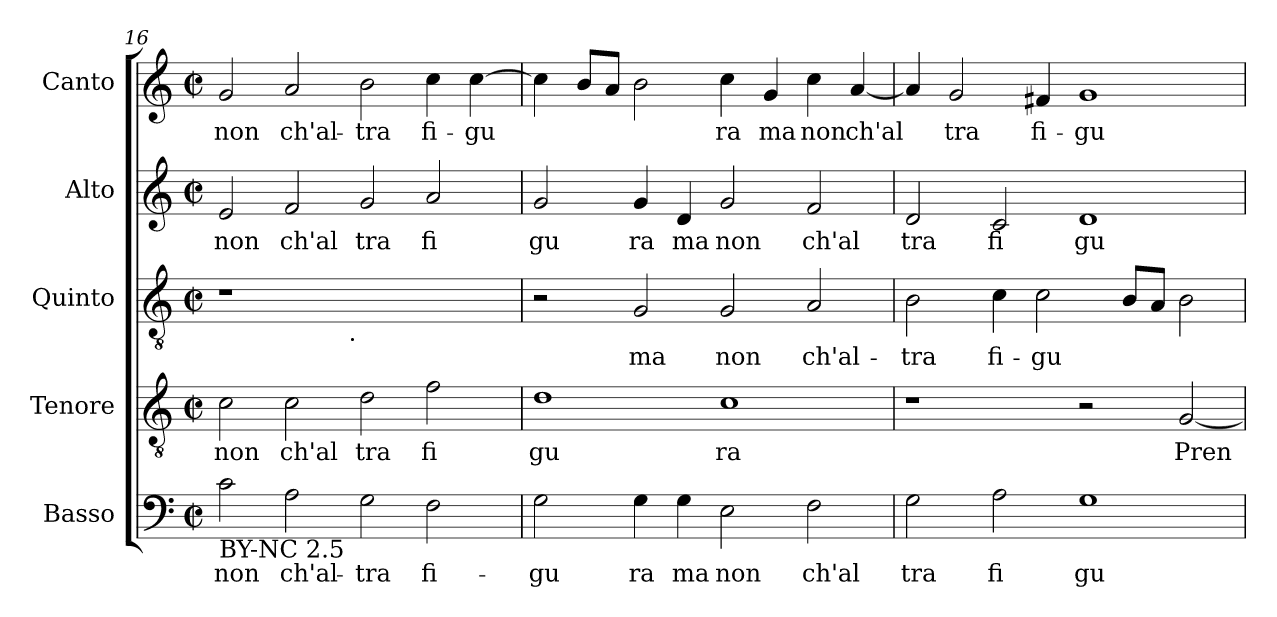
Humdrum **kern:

**kern	**text	**kern	**text	**kern	**text	**kern	**text	**kern	**text
*part5	*part5	*part4	*part4	*part3	*part3	*part2	*part2	*part1	*part1
*staff5	*staff5	*staff4	*staff4	*staff3	*staff3	*staff2	*staff2	*staff1	*staff1
*I"Basso	*	*I"Tenore	*	*I"Quinto	*	*I"Alto	*	*I"Canto	*
*clefF4	*	*clefGv2	*	*clefGv2	*	*clefG2	*	*clefG2	*
*k[]	*	*k[]	*	*k[]	*	*k[]	*	*k[]	*
*C:	*	*C:	*	*C:	*	*C:	*	*C:	*
*M2/2	*	*M2/2	*	*M2/2	*	*M2/2	*	*M2/2	*
*met(c|)	*	*met(c|)	*	*met(c|)	*	*met(c|)	*	*met(c|)	*
=16	=16	=16	=16	=16	=16	=16	=16	=16	=16
!LO:TX:b:t=BY-NC 2.5	!	!	!	!	!	!	!	!	!
!	!LO:LY:b:cj	!	!LO:LY:b:cj	!	!	!	!LO:LY:b:cj	!	!LO:LY:b:cj
*	*	*	*	*^	*	*	*	*	*
2c\	non	2c\	non	1r	2ryy	.	2e/	non	2g/	non
!	!LO:LY:b:cj	!	!LO:LY:b:cj	!	!	!	!	!LO:LY:b:cj	!	!LO:LY:b:cj
2A\	ch'al-	2c\	ch'al	.	4...ryy	.	2f/	ch'al	2a/	ch'al-
!	!	!	!	!	!LO:TX:b:t=.	!	!	!	!	!
.	.	.	.	.	1ryy	.	.	.	.	.
!	!LO:LY:b:cj	!	!LO:LY:b:cj	!	!	!	!	!LO:LY:b:cj	!	!LO:LY:b:cj
2G\	-tra	2d\	tra	1ryy	.	.	2g/	tra	2b\	-tra
!	!LO:LY:b:cj	!	!LO:LY:b:cj	!	!	!	!	!LO:LY:b:cj	!	!LO:LY:b:cj
2F\	fi-	2f\	fi	.	.	.	2a/	fi	4cc\	fi-
!	!	!	!	!	!	!	!	!	!	!LO:LY:b:cj
.	.	.	.	.	.	.	.	.	[>4cc\	-gu-
.	.	.	.	.	32ryy	.	.	.	.	.
!!LO:PB:g=z
=17	=17	=17	=17	=17	=17	=17	=17	=17	=17	=17
!	!LO:LY:b:cj	!	!LO:LY:b:cj	!	!	!	!	!LO:LY:b:cj	!	!LO:LY:b:cj
*	*	*	*	*v	*v	*	*	*	*	*
2G\	-gu	1d	gu	2r	.	2g/	gu	4cc\]	--
!	!	!	!	!	!	!	!	!	!LO:LY:b:cj
.	.	.	.	.	.	.	.	8b/L	--
!	!	!	!	!	!	!	!	!	!LO:LY:b:cj
.	.	.	.	.	.	.	.	8a/J	--
!	!LO:LY:b:cj	!	!	!	!LO:LY:b:cj	!	!LO:LY:b:cj	!	!LO:LY:b:cj
4G\	ra	.	.	2G/	ma	4g/	ra	2b\	--
!	!LO:LY:b:cj	!	!	!	!	!	!LO:LY:b:cj	!	!
4G\	ma	.	.	.	.	4d/	ma	.	.
!	!LO:LY:b:cj	!	!LO:LY:b:cj	!	!LO:LY:b:cj	!	!LO:LY:b:cj	!	!LO:LY:b:cj
2E\	non	1c	ra	2G/	non	2g/	non	4cc\	-ra
!	!	!	!	!	!	!	!	!	!LO:LY:b:cj
.	.	.	.	.	.	.	.	4g/	ma
!	!LO:LY:b:cj	!	!	!	!LO:LY:b:cj	!	!LO:LY:b:cj	!	!LO:LY:b:cj
2F\	ch'al	.	.	2A/	ch'al-	2f/	ch'al	4cc\	non
!	!	!	!	!	!	!	!	!	!LO:LY:b:cj
.	.	.	.	.	.	.	.	[<4a/	ch'al-
=18	=18	=18	=18	=18	=18	=18	=18	=18	=18
!	!LO:LY:b:cj	!	!	!	!LO:LY:b:cj	!	!LO:LY:b:cj	!	!LO:LY:b:cj
2G\	tra	1r	.	2B\	-tra	2d/	tra	4a/]	--
!	!	!	!	!	!	!	!	!	!LO:LY:b:cj
.	.	.	.	.	.	.	.	2g/	-tra
!	!LO:LY:b:cj	!	!	!	!LO:LY:b:cj	!	!LO:LY:b:cj	!	!
2A\	fi	.	.	4c\	fi-	2c/	fi	.	.
!	!	!	!	!	!LO:LY:b:cj	!	!	!	!LO:LY:b:cj
.	.	.	.	2c\	-gu-	.	.	4f#/	fi-
!	!LO:LY:b:cj	!	!	!	!	!	!LO:LY:b:cj	!	!LO:LY:b:cj
1G	gu	2r	.	.	.	1d	gu	1g	-gu-
!	!	!	!	!	!LO:LY:b:cj	!	!	!	!
.	.	.	.	8B/L	--	.	.	.	.
!	!	!	!	!	!LO:LY:b:cj	!	!	!	!
.	.	.	.	8A/J	--	.	.	.	.
!	!	!	!LO:LY:b:cj	!	!LO:LY:b:cj	!	!	!	!
.	.	[<2G/	Pren	2B\	--	.	.	.	.
=	=	=	=	=	=	=	=	=	=
*-	*-	*-	*-	*-	*-	*-	*-	*-	*-
